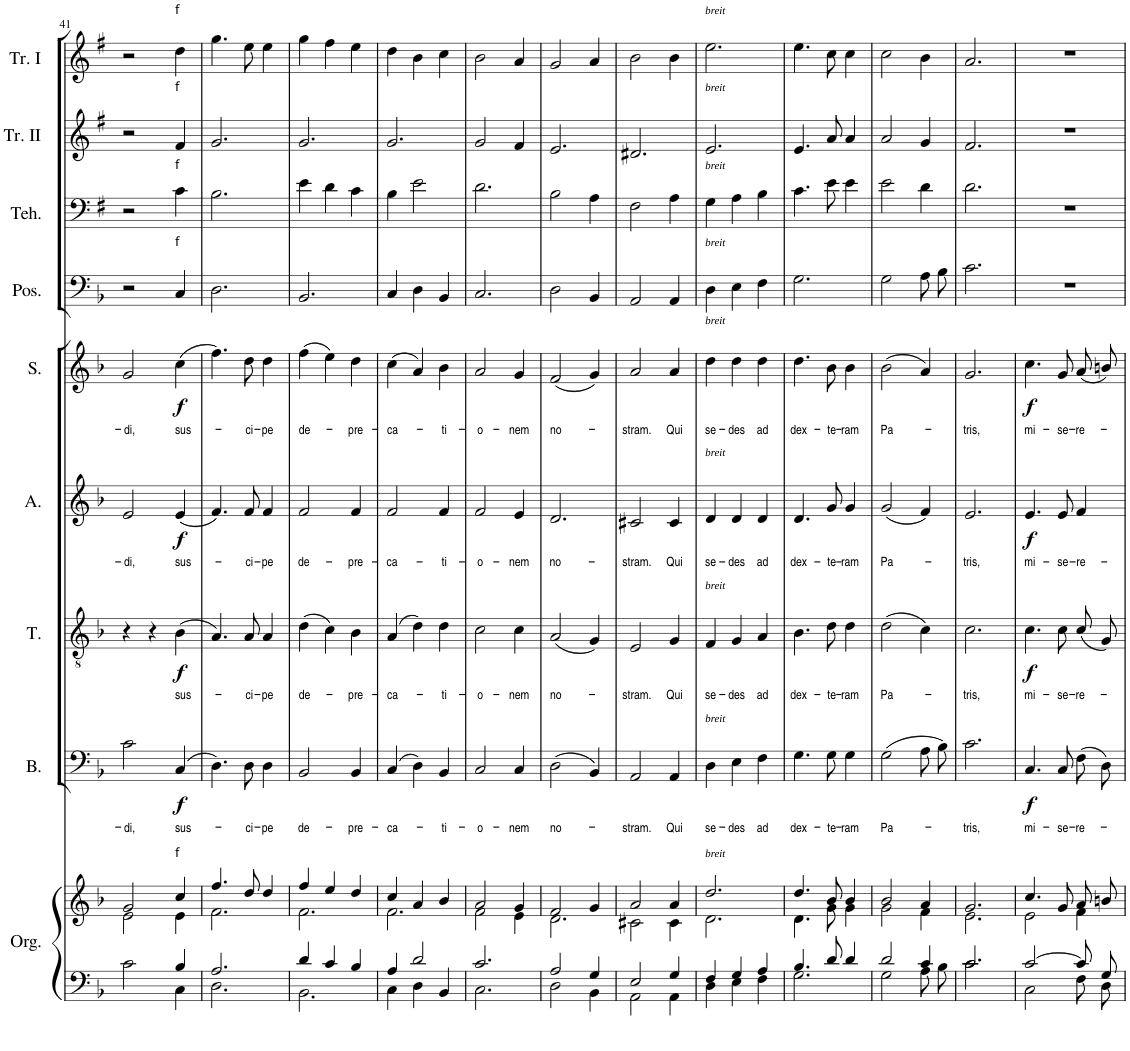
**kern	**kern	**kern	**text	**dynam	**kern	**text	**dynam	**kern	**text	**dynam	**kern	**text	**dynam	**kern	**kern	**kern	**kern
*part9	*part9	*part8	*part8	*part8	*part7	*part7	*part7	*part6	*part6	*part6	*part5	*part5	*part5	*part4	*part3	*part2	*part1
*staff10	*staff9	*staff8	*staff8	*staff8	*staff7	*staff7	*staff7	*staff6	*staff6	*staff6	*staff5	*staff5	*staff5	*staff4	*staff3	*staff2	*staff1
*I"Orgel	*	*I"Bass	*	*	*I"Tenor	*	*	*I"Alt	*	*	*I"Sopran	*	*	*I"Posaune	*I"Tenorhorn in B	*I"Trompete II in B	*I"Trompete I in B
*I'Org.	*	*I'B.	*	*	*I'T.	*	*	*I'A.	*	*	*I'S.	*	*	*I'Pos.	*I'Teh.	*I'Tr. II	*I'Tr. I
!!LO:PB:g=z
*clefF4	*clefG2	*clefF4	*	*	*clefGv2	*	*	*clefG2	*	*	*clefG2	*	*	*clefF4	*clefF4	*clefG2	*clefG2
*	*	*	*	*	*Trd7c12	*	*	*	*	*	*	*	*	*	*Trd1c2	*Trd1c2	*Trd1c2
*k[b-]	*k[b-]	*k[b-]	*	*	*k[b-]	*	*	*k[b-]	*	*	*k[b-]	*	*	*k[b-]	*k[f#]	*k[f#]	*k[f#]
*F:	*F:	*F:	*	*	*F:	*	*	*F:	*	*	*F:	*	*	*F:	*G:	*G:	*G:
*M3/4	*M3/4	*M3/4	*	*	*M3/4	*	*	*M3/4	*	*	*M3/4	*	*	*M3/4	*M3/4	*M3/4	*M3/4
=41	=41	=41	=41	=41	=41	=41	=41	=41	=41	=41	=41	=41	=41	=41	=41	=41	=41
*^	*^	*	*	*	*	*	*	*	*	*	*	*	*	*	*	*	*
!	!	!	!	!	!LO:LY:b	!	!	!	!	!	!LO:LY:b	!	!	!LO:LY:b	!	!	!	!	!
2ryy	2c\	2g/	2e\	2c\	-di,	.	4r	.	.	2e/	-di,	.	2g/	-di,	.	2r	2r	2r	2r
.	.	.	.	.	.	.	4r	.	.	.	.	.	.	.	.	.	.	.	.
!	!	!	!	!	!	!	!	!	!	!	!	!	!	!	!	!	!	!	!LO:TX:a:t=f
!	!	!	!	!	!	!	!	!	!	!	!	!	!	!	!	!	!	!LO:TX:a:t=f	!
!	!	!	!	!	!	!	!	!	!	!	!	!	!	!	!	!	!LO:TX:a:t=f	!	!
!	!	!	!	!	!	!	!	!	!	!	!	!	!	!	!	!LO:TX:a:t=f	!	!	!
!	!	!LO:TX:a:t=f	!	!	!	!	!	!	!	!	!	!	!	!	!	!	!	!	!
!	!	!	!	!	!LO:LY:b	!LO:DY:b	!	!LO:LY:b	!LO:DY:b	!	!LO:LY:b	!LO:DY:b	!	!LO:LY:b	!LO:DY:b	!	!	!	!
4B-/	4C\	4cc/	4e\	(4C/	sus-	f	(4B-\	sus-	f	(4e/	sus-	f	(4cc\	sus-	f	4C/	4c\	4f#/	4dd\
=42	=42	=42	=42	=42	=42	=42	=42	=42	=42	=42	=42	=42	=42	=42	=42	=42	=42	=42	=42
2.A/	2.D\	4.ff/	2.f\	4.D\)	.	.	4.A/)	.	.	4.f/)	.	.	4.ff\)	.	.	2.D\	2.B\	2.g/	4.gg\
!	!	!	!	!	!LO:LY:b	!	!	!LO:LY:b	!	!	!LO:LY:b	!	!	!LO:LY:b	!	!	!	!	!
.	.	8dd/	.	8D\	-ci-	.	8A/	-ci-	.	8f/	-ci-	.	8dd\	-ci-	.	.	.	.	8ee\
!	!	!	!	!	!LO:LY:b	!	!	!LO:LY:b	!	!	!LO:LY:b	!	!	!LO:LY:b	!	!	!	!	!
.	.	4dd/	.	4D\	pe	.	4A/	-pe	.	4f/	-pe	.	4dd\	-pe	.	.	.	.	4ee\
=43	=43	=43	=43	=43	=43	=43	=43	=43	=43	=43	=43	=43	=43	=43	=43	=43	=43	=43	=43
!	!	!	!	!	!LO:LY:b	!	!	!LO:LY:b	!	!	!LO:LY:b	!	!	!LO:LY:b	!	!	!	!	!
4d/	2.BB-\	4ff/	2.f\	2BB-/	-de-	.	(4d\	de-	.	2f/	de-	.	(4ff\	de-	.	2.BB-/	4e\	2.g/	4gg\
4c/	.	4ee/	.	.	.	.	4c\)	.	.	.	.	.	4ee\)	.	.	.	4d\	.	4ff#\
!	!	!	!	!	!LO:LY:b	!	!	!LO:LY:b	!	!	!LO:LY:b	!	!	!LO:LY:b	!	!	!	!	!
4B-/	.	4dd/	.	4BB-/	-pre-	.	4B-\	-pre-	.	4f/	-pre-	.	4dd\	-pre-	.	.	4c\	.	4ee\
=44	=44	=44	=44	=44	=44	=44	=44	=44	=44	=44	=44	=44	=44	=44	=44	=44	=44	=44	=44
!	!	!	!	!	!LO:LY:b	!	!	!LO:LY:b	!	!	!LO:LY:b	!	!	!LO:LY:b	!	!	!	!	!
4A/	4C\	4cc/	2.f\	(4C/	-ca-	.	(4A/	-ca-	.	2f/	-ca-	.	(4cc\	-ca-	.	4C/	4B\	2.g/	4dd\
2d/	4D\	4a/	.	4D\)	.	.	4d\)	.	.	.	.	.	4a/)	.	.	4D\	2e\	.	4b\
!	!	!	!	!	!LO:LY:b	!	!	!LO:LY:b	!	!	!LO:LY:b	!	!	!LO:LY:b	!	!	!	!	!
.	4BB-/	4b-/	.	4BB-/	-ti-	.	4d\	-ti-	.	4f/	-ti-	.	4b-\	-ti-	.	4BB-/	.	.	4cc\
=45	=45	=45	=45	=45	=45	=45	=45	=45	=45	=45	=45	=45	=45	=45	=45	=45	=45	=45	=45
!	!	!	!	!	!LO:LY:b	!	!	!LO:LY:b	!	!	!LO:LY:b	!	!	!LO:LY:b	!	!	!	!	!
2.c/	2.C\	2a/	2f\	2C/	-o-	.	2c\	-o-	.	2f/	-o-	.	2a/	-o-	.	2.C/	2.d\	2g/	2b\
!	!	!	!	!	!LO:LY:b	!	!	!LO:LY:b	!	!	!LO:LY:b	!	!	!LO:LY:b	!	!	!	!	!
.	.	4g/	4e\	4C/	nem	.	4c\	-nem	.	4e/	-nem	.	4g/	-nem	.	.	.	4f#/	4a/
=46	=46	=46	=46	=46	=46	=46	=46	=46	=46	=46	=46	=46	=46	=46	=46	=46	=46	=46	=46
!	!	!	!	!	!LO:LY:b	!	!	!LO:LY:b	!	!	!LO:LY:b	!	!	!LO:LY:b	!	!	!	!	!
2A/	2D\	2f/	2.d\	(2D\	no-	.	(2A/	no-	.	2.d/	no-	.	(2f/	no-	.	2D\	2B\	2.e/	2g/
4G/	4BB-\	4g/	.	4BB-/)	.	.	4G/)	.	.	.	.	.	4g/)	.	.	4BB-/	4A\	.	4a/
=47	=47	=47	=47	=47	=47	=47	=47	=47	=47	=47	=47	=47	=47	=47	=47	=47	=47	=47	=47
!	!	!	!	!	!LO:LY:b	!	!	!LO:LY:b	!	!	!LO:LY:b	!	!	!LO:LY:b	!	!	!	!	!
2E/	2AA\	2a/	2c#X\	2AA/	-stram.	.	2E/	-stram.	.	2c#X/	-stram.	.	2a/	-stram.	.	2AA/	2F#\	2.d#X/	2b\
!	!	!	!	!	!LO:LY:b	!	!	!LO:LY:b	!	!	!LO:LY:b	!	!	!LO:LY:b	!	!	!	!	!
4G/	4AA\	4a/	4c#\	4AA/	Qui	.	4G/	Qui	.	4c#/	Qui	.	4a/	Qui	.	4AA/	4A\	.	4b\
=48	=48	=48	=48	=48	=48	=48	=48	=48	=48	=48	=48	=48	=48	=48	=48	=48	=48	=48	=48
!	!	!	!	!	!	!	!	!	!	!	!	!	!	!	!	!	!	!	!LO:TX:a:i:t=breit
!	!	!	!	!	!	!	!	!	!	!	!	!	!	!	!	!	!	!LO:TX:a:i:t=breit	!
!	!	!	!	!	!	!	!	!	!	!	!	!	!	!	!	!	!LO:TX:a:i:t=breit	!	!
!	!	!	!	!	!	!	!	!	!	!	!	!	!	!	!	!LO:TX:a:i:t=breit	!	!	!
!	!	!	!	!	!	!	!	!	!	!	!	!	!LO:TX:a:i:t=breit	!	!	!	!	!	!
!	!	!	!	!	!	!	!	!	!	!LO:TX:a:i:t=breit	!	!	!	!	!	!	!	!	!
!	!	!	!	!	!	!	!LO:TX:a:i:t=breit	!	!	!	!	!	!	!	!	!	!	!	!
!	!	!	!	!LO:TX:a:i:t=breit	!	!	!	!	!	!	!	!	!	!	!	!	!	!	!
!	!	!LO:TX:a:i:t=breit	!	!	!	!	!	!	!	!	!	!	!	!	!	!	!	!	!
!	!	!	!	!	!LO:LY:b	!	!	!LO:LY:b	!	!	!LO:LY:b	!	!	!LO:LY:b	!	!	!	!	!
4F/	4D\	2.dd/	2.d\	4D\	se-	.	4F/	se-	.	4d/	se-	.	4dd\	se-	.	4D\	4G\	2.e/	2.ee\
!	!	!	!	!	!LO:LY:b	!	!	!LO:LY:b	!	!	!LO:LY:b	!	!	!LO:LY:b	!	!	!	!	!
4G/	4E\	.	.	4E\	-des	.	4G/	-des	.	4d/	-des	.	4dd\	-des	.	4E\	4A\	.	.
!	!	!	!	!	!LO:LY:b	!	!	!LO:LY:b	!	!	!LO:LY:b	!	!	!LO:LY:b	!	!	!	!	!
4A/	4F\	.	.	4F\	ad	.	4A/	ad	.	4d/	ad	.	4dd\	ad	.	4F\	4B\	.	.
=49	=49	=49	=49	=49	=49	=49	=49	=49	=49	=49	=49	=49	=49	=49	=49	=49	=49	=49	=49
!	!	!	!	!	!LO:LY:b	!	!	!LO:LY:b	!	!	!LO:LY:b	!	!	!LO:LY:b	!	!	!	!	!
4.B-/	2.G\	4.dd/	4.d\	4.G\	-dex-	.	4.B-\	dex-	.	4.d/	dex-	.	4.dd\	dex-	.	2.G\	4.c\	4.e/	4.ee\
!	!	!	!	!	!LO:LY:b	!	!	!LO:LY:b	!	!	!LO:LY:b	!	!	!LO:LY:b	!	!	!	!	!
8d/	.	8b-/	8g\	8G\	-te-	.	8d\	-te-	.	8g/	-te-	.	8b-\	-te-	.	.	8e\	8a/	8cc\
!	!	!	!	!	!LO:LY:b	!	!	!LO:LY:b	!	!	!LO:LY:b	!	!	!LO:LY:b	!	!	!	!	!
4d/	.	4b-/	4g\	4G\	ram	.	4d\	-ram	.	4g/	-ram	.	4b-\	-ram	.	.	4e\	4a/	4cc\
=50	=50	=50	=50	=50	=50	=50	=50	=50	=50	=50	=50	=50	=50	=50	=50	=50	=50	=50	=50
!	!	!	!	!	!LO:LY:b	!	!	!LO:LY:b	!	!	!LO:LY:b	!	!	!LO:LY:b	!	!	!	!	!
2d/	2G\	2b-/	2g\	(2G\	Pa-	.	(2d\	Pa-	.	(2g/	Pa-	.	(2b-\	Pa-	.	2G\	2e\	2a/	2cc\
4c/	8A\L	4a/	4f\	8A\L	.	.	4c\)	.	.	4f/)	.	.	4a/)	.	.	8A\L	4d\	4g/	4b\
.	8B-\J	.	.	8B-\J)	.	.	.	.	.	.	.	.	.	.	.	8B-\J	.	.	.
=51	=51	=51	=51	=51	=51	=51	=51	=51	=51	=51	=51	=51	=51	=51	=51	=51	=51	=51	=51
!	!	!	!	!	!LO:LY:b	!	!	!LO:LY:b	!	!	!LO:LY:b	!	!	!LO:LY:b	!	!	!	!	!
2.c/	2.c\	2.g/	2.e\	2.c\	-tris,	.	2.c\	-tris,	.	2.e/	-tris,	.	2.g/	-tris,	.	2.c\	2.d\	2.f#/	2.a/
=52	=52	=52	=52	=52	=52	=52	=52	=52	=52	=52	=52	=52	=52	=52	=52	=52	=52	=52	=52
!	!	!	!	!	!LO:LY:b	!LO:DY:b	!	!LO:LY:b	!LO:DY:b	!	!LO:LY:b	!LO:DY:b	!	!LO:LY:b	!LO:DY:b	!	!	!	!
[2c/	2C\	4.cc/	2e\	4.C/	mi-	f	4.c\	mi-	f	4.e/	mi-	f	4.cc\	mi-	f	2.r	2.r	2.r	2.r
!	!	!	!	!	!LO:LY:b	!	!	!LO:LY:b	!	!	!LO:LY:b	!	!	!LO:LY:b	!	!	!	!	!
.	.	8g/	.	8C/	-se-	.	8c\	-se-	.	8e/	-se-	.	8g/	-se-	.	.	.	.	.
!	!	!	!	!	!LO:LY:b	!	!	!LO:LY:b	!	!	!LO:LY:b	!	!	!LO:LY:b	!	!	!	!	!
8c/L]	8F\L	8a/L	4f\	(8F\L	-re-	.	(8c/L	-re-	.	4f/	-re-	.	(8a/L	-re-	.	.	.	.	.
8G/J	8D\J	8bn/J	.	8D\J)	.	.	8G/J)	.	.	.	.	.	8bn/J)	.	.	.	.	.	.
*v	*v	*	*	*	*	*	*	*	*	*	*	*	*	*	*	*	*	*	*
*	*v	*v	*	*	*	*	*	*	*	*	*	*	*	*	*	*	*	*
=	=	=	=	=	=	=	=	=	=	=	=	=	=	=	=	=	=
*-	*-	*-	*-	*-	*-	*-	*-	*-	*-	*-	*-	*-	*-	*-	*-	*-	*-
